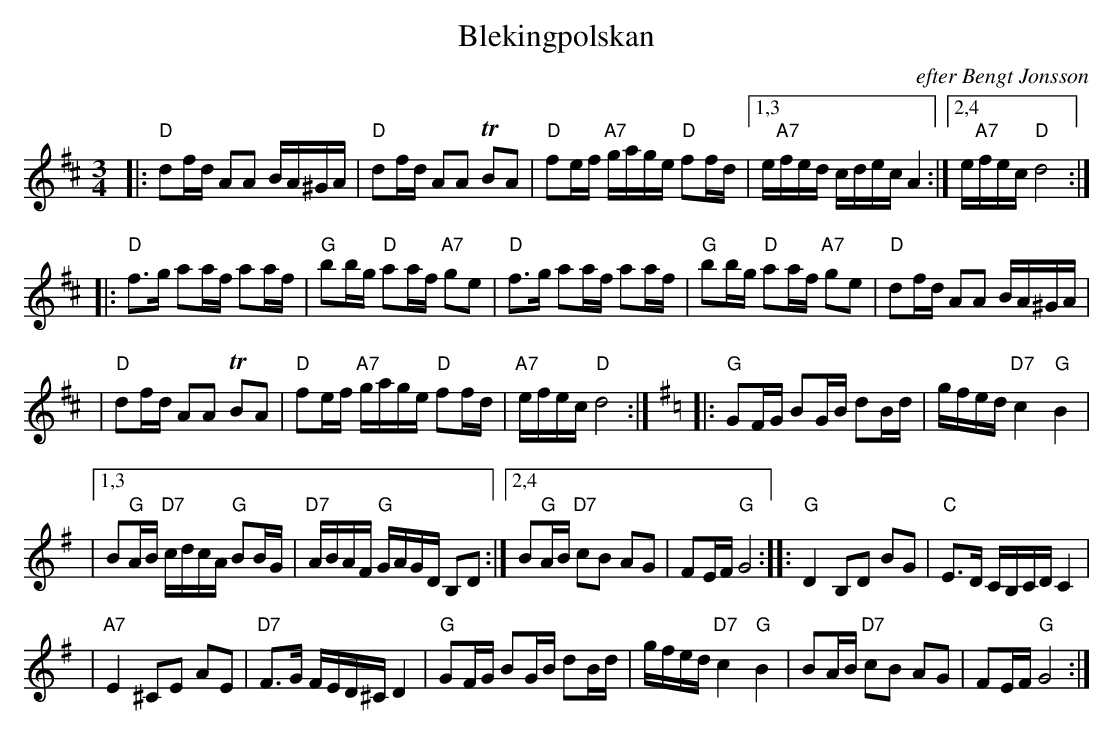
X:1
T: Blekingpolskan
O: efter Bengt Jonsson
M: 3/4
L: 1/16
K: D
|: "D"d2fd A2A2 BA^GA \
| "D"d2fd A2A2 TB2A2 \
| "D"f2ef "A7"gage "D"f2fd \
|1,3 e"A7"fed cdec A4 \
:|2,4 e"A7"fec "D"d8 :|
|: "D"f3g a2af a2af \
| "G"b2bg "D"a2af "A7"g2e2 \
| "D"f3g a2af a2af \
| "G"b2bg "D"a2af "A7"g2e2 \
| "D"d2fd A2A2 BA^GA |
| "D"d2fd A2A2 TB2A2 \
| "D"f2ef "A7"gage "D"f2fd \
| "A7"efec "D"d8 :| [K:G] \
|: "G"G2FG B2GB d2Bd \
| gfed "D7"c4 "G"B4 |
|1,3 B2"G"AB "D7"cdcA "G"B2BG \
| "D7"ABAF "G"GAGD B,2D2 \
:|2,4 B2"G"AB "D7"c2B2 A2G2 \
| F2EF "G"G8 :|\
|: "G"D4 B,2D2 B2G2 \
| "C"E3D CB,CD C4 |
| "A7"E4 ^C2E2 A2E2 \
| "D7"F3G FED^C D4 \
| "G"G2FG B2GB d2Bd \
| gfed "D7"c4 "G"B4 \
| B2AB "D7"c2B2 A2G2 \
| F2EF "G"G8 :|
